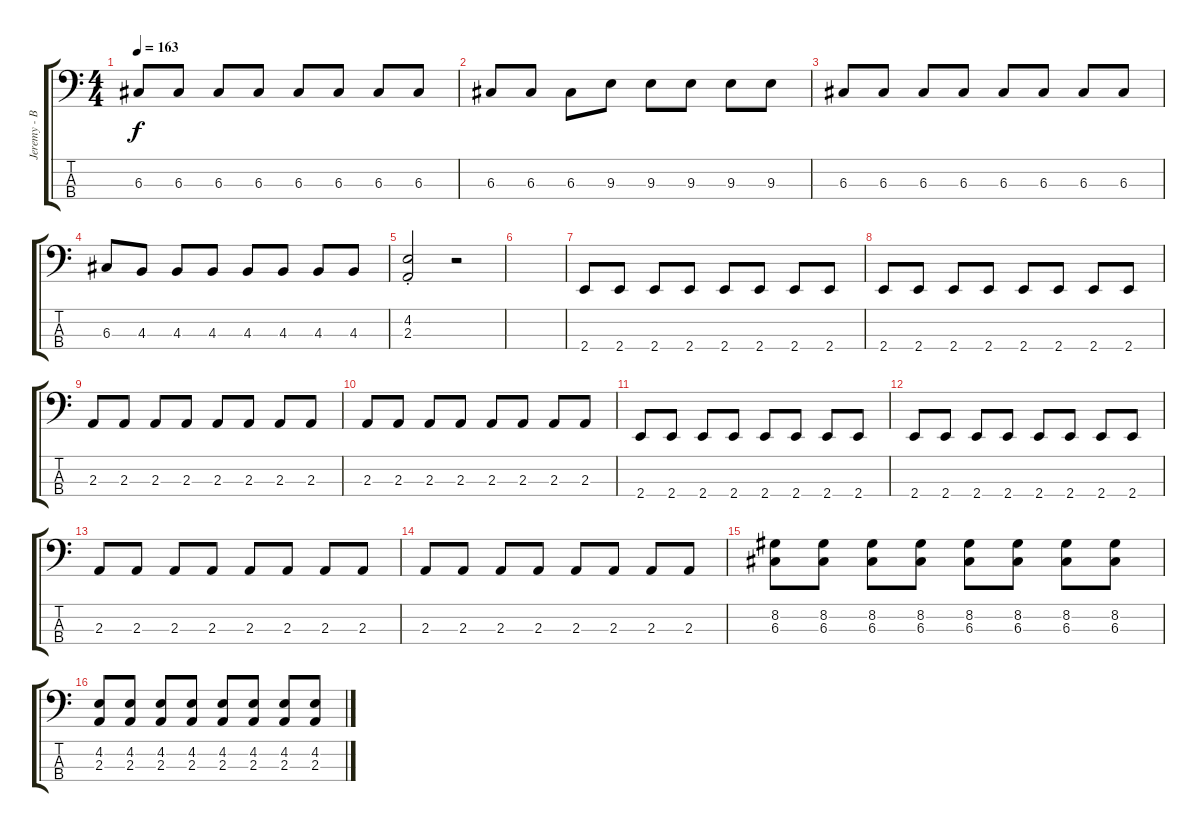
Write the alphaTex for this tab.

\track ("Jeremy - Bass" "Jeremy - B") {instrument electricbasspick}
\staff {score tabs}
\tuning (F2 C2 G1 D1) {hide}
\ts (4 4)
\tempo 163
\clef f4
\ks c
6.3.8{dy f} 6.3.8 6.3.8 6.3.8 6.3.8 6.3.8 6.3.8 6.3.8 |
6.3.8 6.3.8 6.3.8 9.3.8 9.3.8 9.3.8 9.3.8 9.3.8 |
6.3.8 6.3.8 6.3.8 6.3.8 6.3.8 6.3.8 6.3.8 6.3.8 |
6.3.8 4.3.8 4.3.8 4.3.8 4.3.8 4.3.8 4.3.8 4.3.8 |
(4.2{st} 2.3{st}).2 r.2 |
|
2.4.8 2.4.8 2.4.8 2.4.8 2.4.8 2.4.8 2.4.8 2.4.8 |
2.4.8 2.4.8 2.4.8 2.4.8 2.4.8 2.4.8 2.4.8 2.4.8 |
2.3.8 2.3.8 2.3.8 2.3.8 2.3.8 2.3.8 2.3.8 2.3.8 |
2.3.8 2.3.8 2.3.8 2.3.8 2.3.8 2.3.8 2.3.8 2.3.8 |
2.4.8 2.4.8 2.4.8 2.4.8 2.4.8 2.4.8 2.4.8 2.4.8 |
2.4.8 2.4.8 2.4.8 2.4.8 2.4.8 2.4.8 2.4.8 2.4.8 |
2.3.8 2.3.8 2.3.8 2.3.8 2.3.8 2.3.8 2.3.8 2.3.8 |
2.3.8 2.3.8 2.3.8 2.3.8 2.3.8 2.3.8 2.3.8 2.3.8 |
(8.2 6.3).8 (8.2 6.3).8 (8.2 6.3).8 (8.2 6.3).8 (8.2 6.3).8 (8.2 6.3).8 (8.2 6.3).8 (8.2 6.3).8 |
(4.2 2.3).8 (4.2 2.3).8 (4.2 2.3).8 (4.2 2.3).8 (4.2 2.3).8 (4.2 2.3).8 (4.2 2.3).8 (4.2 2.3).8
